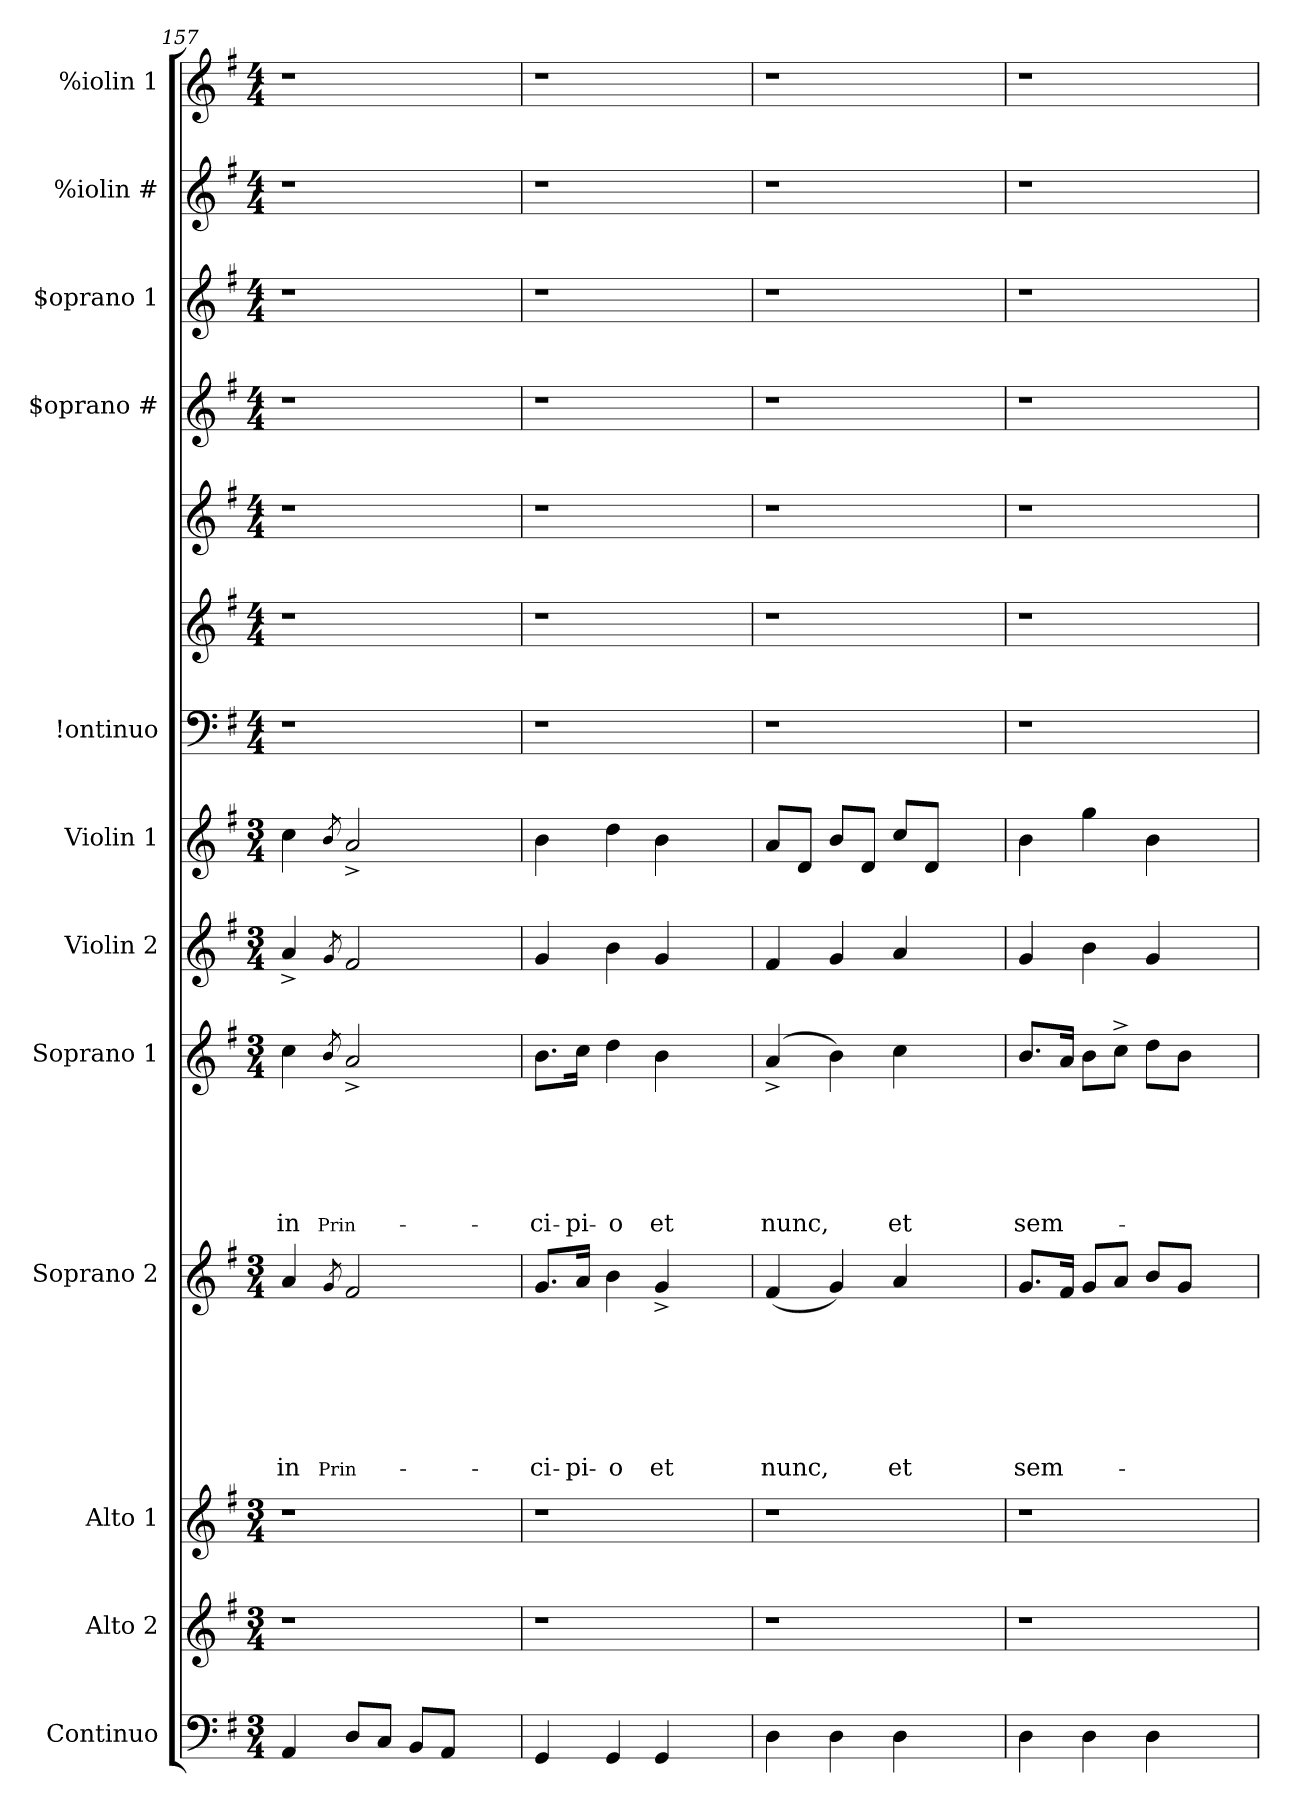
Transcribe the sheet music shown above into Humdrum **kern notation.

**kern	**kern	**kern	**kern	**text	**text	**text	**text	**text	**text	**text	**kern	**text	**text	**text	**text	**text	**text	**kern	**kern	**kern	**kern	**kern	**kern	**kern	**kern	**kern
*part14	*part13	*part12	*part11	*part11	*part11	*part11	*part11	*part11	*part11	*part11	*part10	*part10	*part10	*part10	*part10	*part10	*part10	*part9	*part8	*part7	*part6	*part5	*part4	*part3	*part2	*part1
*staff14	*staff13	*staff12	*staff11	*staff11	*staff11	*staff11	*staff11	*staff11	*staff11	*staff11	*staff10	*staff10	*staff10	*staff10	*staff10	*staff10	*staff10	*staff9	*staff8	*staff7	*staff6	*staff5	*staff4	*staff3	*staff2	*staff1
*I"Continuo	*I"Alto 2	*I"Alto 1	*I"Soprano 2	*	*	*	*	*	*	*	*I"Soprano 1	*	*	*	*	*	*	*I"Violin 2	*I"Violin 1	*I"!ontinuo	*I""lto #	*I""lto 1	*I"$oprano #	*I"$oprano 1	*I"%iolin #	*I"%iolin 1
*I'Con.	*I'A. 2	*I'A. 1	*I'S. 2	*	*	*	*	*	*	*	*I'S. 1	*	*	*	*	*	*	*I'Vln. 2	*I'Vln. 1	*I'!on.	*	*	*	*	*	*
*clefF4	*clefG2	*clefG2	*clefG2	*	*	*	*	*	*	*	*clefG2	*	*	*	*	*	*	*clefG2	*clefG2	*clefF4	*clefG2	*clefG2	*clefG2	*clefG2	*clefG2	*clefG2
*k[f#]	*k[f#]	*k[f#]	*k[f#]	*	*	*	*	*	*	*	*k[f#]	*	*	*	*	*	*	*k[f#]	*k[f#]	*k[f#]	*k[f#]	*k[f#]	*k[f#]	*k[f#]	*k[f#]	*k[f#]
*G:	*G:	*G:	*G:	*	*	*	*	*	*	*	*G:	*	*	*	*	*	*	*G:	*G:	*G:	*G:	*G:	*G:	*G:	*G:	*G:
*M3/4	*M3/4	*M3/4	*M3/4	*	*	*	*	*	*	*	*M3/4	*	*	*	*	*	*	*M3/4	*M3/4	*M4/4	*M4/4	*M4/4	*M4/4	*M4/4	*M4/4	*M4/4
=157	=157	=157	=157	=157	=157	=157	=157	=157	=157	=157	=157	=157	=157	=157	=157	=157	=157	=157	=157	=157	=157	=157	=157	=157	=157	=157
!	!LO:N:vis=1	!LO:N:vis=1	!	!	!	!	!	!	!	!LO:LY:b	!	!	!	!	!	!	!LO:LY:b	!	!	!	!	!	!	!	!	!
4AA/	2.r	2.r	4a/	.	.	.	.	.	.	in	4cc\	.	.	.	.	.	in	4a^</	4cc\	1r	1r	1r	1r	1r	1r	1r
!	!	!	!	!	!	!	!	!	!	!LO:LY:b	!	!	!	!	!	!	!LO:LY:b	!	!	!	!	!	!	!	!	!
.	.	.	8qg/	.	.	.	.	.	.	Prin-	8qb/	.	.	.	.	.	Prin-	8qg/	8qb/	.	.	.	.	.	.	.
8D/L	.	.	2f#/	.	.	.	.	.	.	.	2a^</	.	.	.	.	.	.	2f#/	2a^</	.	.	.	.	.	.	.
8C/J	.	.	.	.	.	.	.	.	.	.	.	.	.	.	.	.	.	.	.	.	.	.	.	.	.	.
8BB/L	.	.	.	.	.	.	.	.	.	.	.	.	.	.	.	.	.	.	.	.	.	.	.	.	.	.
8AA/J	.	.	.	.	.	.	.	.	.	.	.	.	.	.	.	.	.	.	.	.	.	.	.	.	.	.
4ryy	4ryy	4ryy	4ryy	.	.	.	.	.	.	.	4ryy	.	.	.	.	.	.	4ryy	4ryy	.	.	.	.	.	.	.
=158	=158	=158	=158	=158	=158	=158	=158	=158	=158	=158	=158	=158	=158	=158	=158	=158	=158	=158	=158	=158	=158	=158	=158	=158	=158	=158
!	!LO:N:vis=1	!LO:N:vis=1	!	!	!	!	!	!	!	!LO:LY:b	!	!	!	!	!	!	!LO:LY:b	!	!	!	!	!	!	!	!	!
4GG/	2.r	2.r	8.g/L	.	.	.	.	.	.	-ci-	8.b\L	.	.	.	.	.	-ci-	4g/	4b\	1r	1r	1r	1r	1r	1r	1r
!	!	!	!	!	!	!	!	!	!	!LO:LY:b	!	!	!	!	!	!	!LO:LY:b	!	!	!	!	!	!	!	!	!
.	.	.	16a/Jk	.	.	.	.	.	.	-pi-	16cc\Jk	.	.	.	.	.	-pi-	.	.	.	.	.	.	.	.	.
!	!	!	!	!	!	!	!	!	!	!LO:LY:b	!	!	!	!	!	!	!LO:LY:b	!	!	!	!	!	!	!	!	!
4GG/	.	.	4b\	.	.	.	.	.	.	-o	4dd\	.	.	.	.	.	-o	4b\	4dd\	.	.	.	.	.	.	.
!	!	!	!	!	!	!	!	!	!	!LO:LY:b	!	!	!	!	!	!	!LO:LY:b	!	!	!	!	!	!	!	!	!
4GG/	.	.	4g^</	.	.	.	.	.	.	et	4b\	.	.	.	.	.	et	4g/	4b\	.	.	.	.	.	.	.
4ryy	4ryy	4ryy	4ryy	.	.	.	.	.	.	.	4ryy	.	.	.	.	.	.	4ryy	4ryy	.	.	.	.	.	.	.
=159	=159	=159	=159	=159	=159	=159	=159	=159	=159	=159	=159	=159	=159	=159	=159	=159	=159	=159	=159	=159	=159	=159	=159	=159	=159	=159
!	!LO:N:vis=1	!LO:N:vis=1	!	!	!	!	!	!	!	!LO:LY:b	!	!	!	!	!	!	!LO:LY:b	!	!	!	!	!	!	!	!	!
4D\	2.r	2.r	(<4f#/	.	.	.	.	.	.	nunc,	(4a^</	.	.	.	.	.	nunc,	4f#/	8a/L	1r	1r	1r	1r	1r	1r	1r
.	.	.	.	.	.	.	.	.	.	.	.	.	.	.	.	.	.	.	8d/J	.	.	.	.	.	.	.
4D>\	.	.	4g/)	.	.	.	.	.	.	.	4b\)	.	.	.	.	.	.	4g/	8b/L	.	.	.	.	.	.	.
.	.	.	.	.	.	.	.	.	.	.	.	.	.	.	.	.	.	.	8d/J	.	.	.	.	.	.	.
!	!	!	!	!	!	!	!	!	!	!LO:LY:b	!	!	!	!	!	!	!LO:LY:b	!	!	!	!	!	!	!	!	!
4D\	.	.	4a/	.	.	.	.	.	.	et	4cc\	.	.	.	.	.	et	4a/	8cc/L	.	.	.	.	.	.	.
.	.	.	.	.	.	.	.	.	.	.	.	.	.	.	.	.	.	.	8d/J	.	.	.	.	.	.	.
4ryy	4ryy	4ryy	4ryy	.	.	.	.	.	.	.	4ryy	.	.	.	.	.	.	4ryy	4ryy	.	.	.	.	.	.	.
=160	=160	=160	=160	=160	=160	=160	=160	=160	=160	=160	=160	=160	=160	=160	=160	=160	=160	=160	=160	=160	=160	=160	=160	=160	=160	=160
!	!LO:N:vis=1	!LO:N:vis=1	!	!	!	!	!	!	!	!LO:LY:b	!	!	!	!	!	!	!LO:LY:b	!	!	!	!	!	!	!	!	!
4D>\	2.r	2.r	8.g/L	.	.	.	.	.	.	sem-	8.b/L	.	.	.	.	.	sem-	4g/	4b\	1r	1r	1r	1r	1r	1r	1r
.	.	.	16f#/Jk	.	.	.	.	.	.	.	16a/Jk	.	.	.	.	.	.	.	.	.	.	.	.	.	.	.
4D\	.	.	8g/L	.	.	.	.	.	.	.	8b\L	.	.	.	.	.	.	4b\	4gg\	.	.	.	.	.	.	.
.	.	.	8a/J	.	.	.	.	.	.	.	8cc^>\J	.	.	.	.	.	.	.	.	.	.	.	.	.	.	.
4D\	.	.	8b/L	.	.	.	.	.	.	.	8dd\L	.	.	.	.	.	.	4g/	4b\	.	.	.	.	.	.	.
.	.	.	8g/J	.	.	.	.	.	.	.	8b\J	.	.	.	.	.	.	.	.	.	.	.	.	.	.	.
4ryy	4ryy	4ryy	4ryy	.	.	.	.	.	.	.	4ryy	.	.	.	.	.	.	4ryy	4ryy	.	.	.	.	.	.	.
=	=	=	=	=	=	=	=	=	=	=	=	=	=	=	=	=	=	=	=	=	=	=	=	=	=	=
*-	*-	*-	*-	*-	*-	*-	*-	*-	*-	*-	*-	*-	*-	*-	*-	*-	*-	*-	*-	*-	*-	*-	*-	*-	*-	*-
